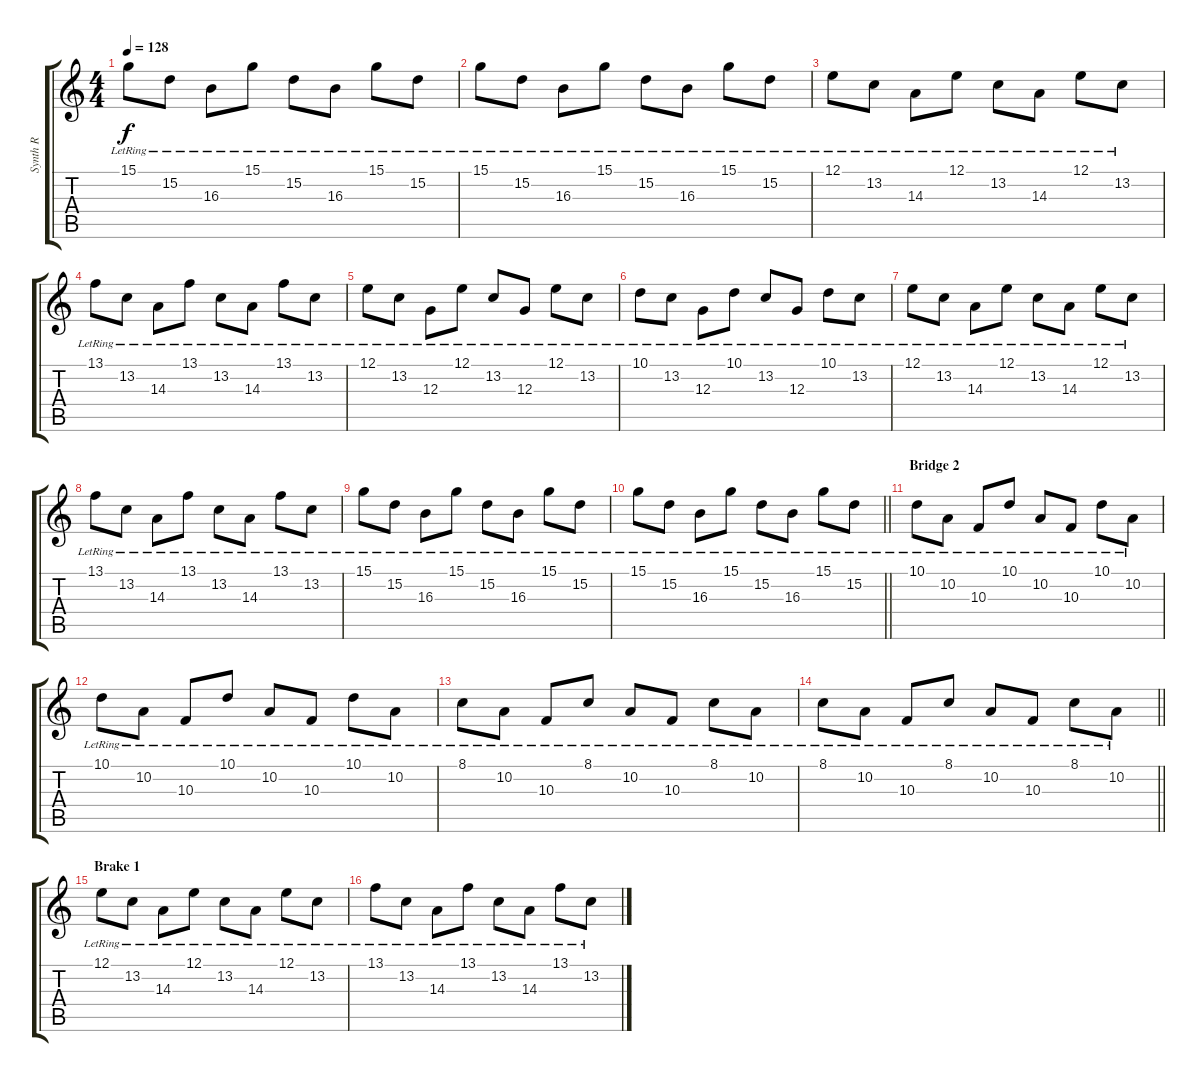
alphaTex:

\track ("Synth R" "Synth R") {instrument brightacousticpiano}
\staff {score tabs}
\tuning (E4 B3 G3 D3 A2 D2) {hide}
\ts (4 4)
\tempo 128
\clef g2
\ks c
15.1{lr}.8{dy f} 15.2{lr}.8 16.3{lr}.8 15.1{lr}.8 15.2{lr}.8 16.3{lr}.8 15.1{lr}.8 15.2{lr}.8 |
15.1{lr}.8 15.2{lr}.8 16.3{lr}.8 15.1{lr}.8 15.2{lr}.8 16.3{lr}.8 15.1{lr}.8 15.2{lr}.8 |
12.1{lr}.8 13.2{lr}.8 14.3{lr}.8 12.1{lr}.8 13.2{lr}.8 14.3{lr}.8 12.1{lr}.8 13.2{lr}.8 |
13.1{lr}.8 13.2{lr}.8 14.3{lr}.8 13.1{lr}.8 13.2{lr}.8 14.3{lr}.8 13.1{lr}.8 13.2{lr}.8 |
12.1{lr}.8 13.2{lr}.8 12.3{lr}.8 12.1{lr}.8 13.2{lr}.8 12.3{lr}.8 12.1{lr}.8 13.2{lr}.8 |
10.1{lr}.8 13.2{lr}.8 12.3{lr}.8 10.1{lr}.8 13.2{lr}.8 12.3{lr}.8 10.1{lr}.8 13.2{lr}.8 |
12.1{lr}.8 13.2{lr}.8 14.3{lr}.8 12.1{lr}.8 13.2{lr}.8 14.3{lr}.8 12.1{lr}.8 13.2{lr}.8 |
13.1{lr}.8 13.2{lr}.8 14.3{lr}.8 13.1{lr}.8 13.2{lr}.8 14.3{lr}.8 13.1{lr}.8 13.2{lr}.8 |
15.1{lr}.8 15.2{lr}.8 16.3{lr}.8 15.1{lr}.8 15.2{lr}.8 16.3{lr}.8 15.1{lr}.8 15.2{lr}.8 |
\barLineRight lightlight
15.1{lr}.8 15.2{lr}.8 16.3{lr}.8 15.1{lr}.8 15.2{lr}.8 16.3{lr}.8 15.1{lr}.8 15.2{lr}.8 |
\section ("" "Bridge 2")
10.1{lr}.8 10.2{lr}.8 10.3{lr}.8 10.1{lr}.8 10.2{lr}.8 10.3{lr}.8 10.1{lr}.8 10.2{lr}.8 |
10.1{lr}.8 10.2{lr}.8 10.3{lr}.8 10.1{lr}.8 10.2{lr}.8 10.3{lr}.8 10.1{lr}.8 10.2{lr}.8 |
8.1{lr}.8 10.2{lr}.8 10.3{lr}.8 8.1{lr}.8 10.2{lr}.8 10.3{lr}.8 8.1{lr}.8 10.2{lr}.8 |
\barLineRight lightlight
8.1{lr}.8 10.2{lr}.8 10.3{lr}.8 8.1{lr}.8 10.2{lr}.8 10.3{lr}.8 8.1{lr}.8 10.2{lr}.8 |
\section ("" "Brake 1")
12.1{lr}.8 13.2{lr}.8 14.3{lr}.8 12.1{lr}.8 13.2{lr}.8 14.3{lr}.8 12.1{lr}.8 13.2{lr}.8 |
13.1{lr}.8 13.2{lr}.8 14.3{lr}.8 13.1{lr}.8 13.2{lr}.8 14.3{lr}.8 13.1{lr}.8 13.2{lr}.8
